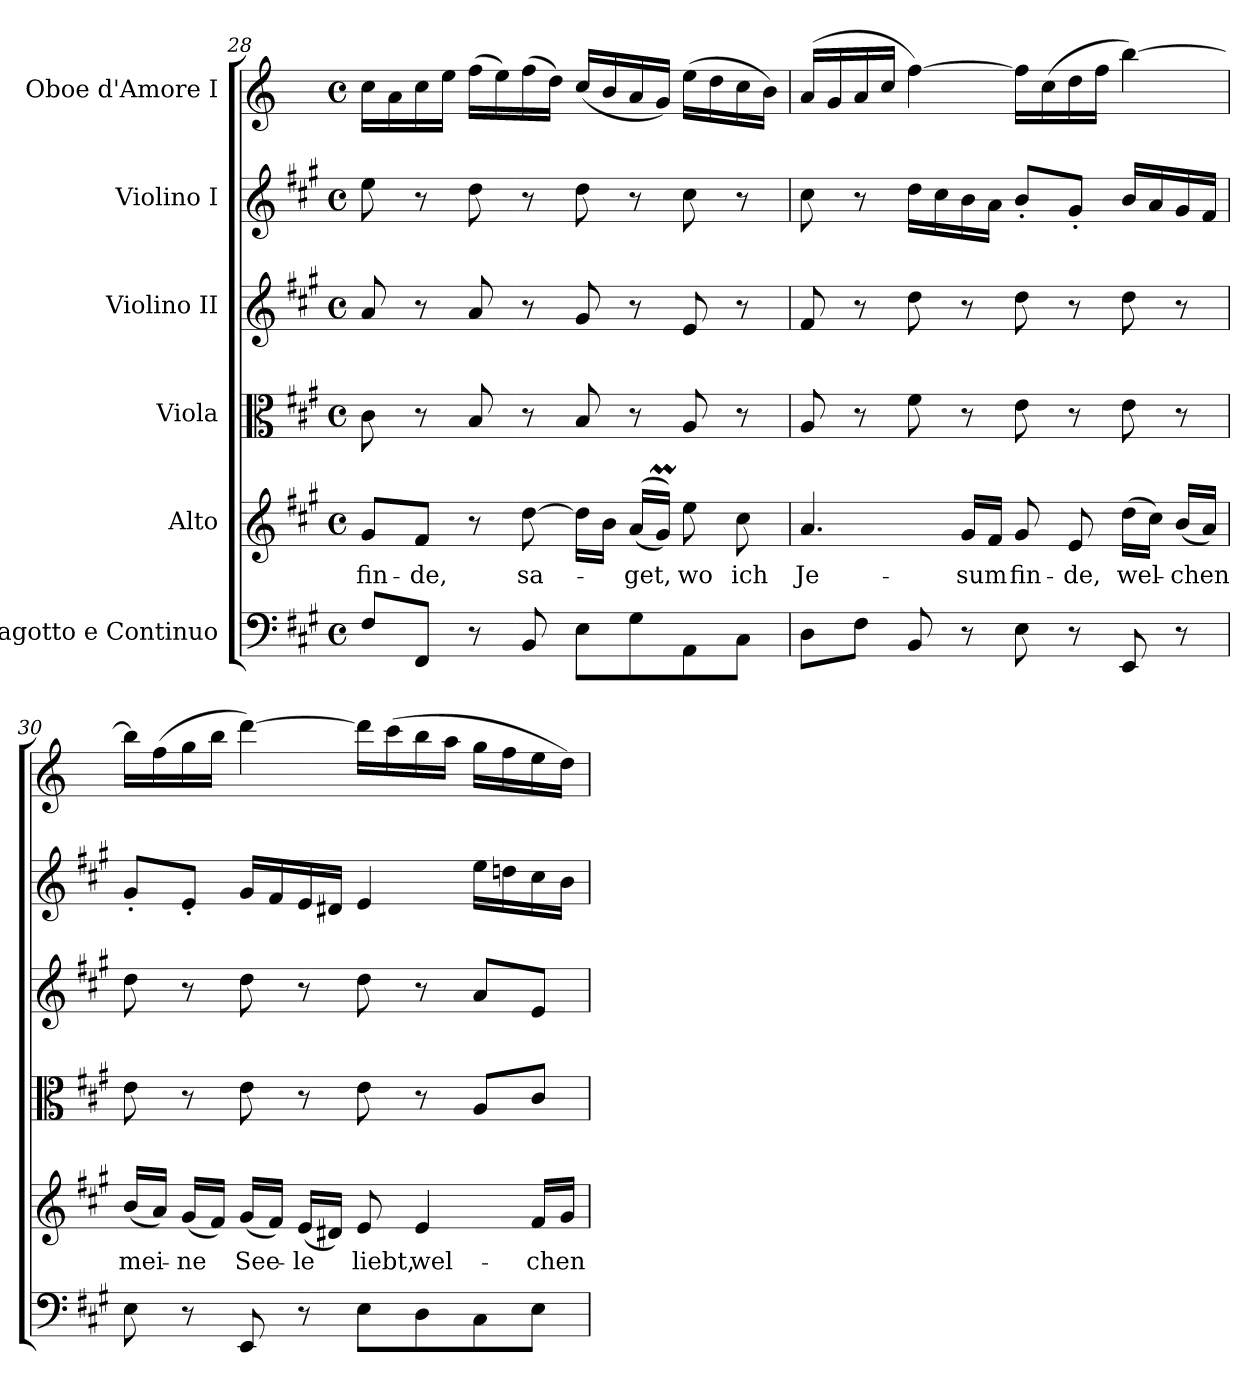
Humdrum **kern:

**kern	**kern	**text	**kern	**kern	**kern	**kern
*part6	*part5	*part5	*part4	*part3	*part2	*part1
*staff6	*staff5	*staff5	*staff4	*staff3	*staff2	*staff1
*I"Fagotto e Continuo	*I"Alto	*	*I"Viola	*I"Violino II	*I"Violino I	*I"Oboe d'Amore I
!!LO:LB:g=z
*clefF4	*clefG2	*	*clefC3	*clefG2	*clefG2	*clefG2
*	*	*	*	*	*	*ITrd2c3
*k[f#c#g#]	*k[f#c#g#]	*	*k[f#c#g#]	*k[f#c#g#]	*k[f#c#g#]	*k[f#c#g#]
*A:	*A:	*	*A:	*A:	*A:	*A:
*M4/4	*M4/4	*	*M4/4	*M4/4	*M4/4	*M4/4
*met(c)	*met(c)	*	*met(c)	*met(c)	*met(c)	*met(c)
=28	=28	=28	=28	=28	=28	=28
!	!	!LO:LY:b:color=#000000	!	!	!	!
8F#i/L	8g#i/L	fin-	8c#i\	8ai/	8eei\	16ai\LL
.	.	.	.	.	.	16f#i\
!	!	!LO:LY:b:color=#000000	!	!	!	!
8FF#i/J	8f#i/J	-de,	8r	8r	8r	16ai\
.	.	.	.	.	.	16cc#i\JJ
8r	8r	.	8Bi/	8ai/	8ddi\	(16ddi\LL
.	.	.	.	.	.	16cc#i\)
!	!	!LO:LY:b:color=#000000	!	!	!	!
8BBi/	[8ddi\	sa-	8r	8r	8r	(16ddi\
.	.	.	.	.	.	16bi\JJ)
8Ei\L	16ddi\LL]	.	8Bi/	8g#i/	8ddi\	(16ai/LL
.	16bi\JJ	.	.	.	.	16g#i/
!	!	!LO:LY:b:color=#000000	!	!	!	!
8G#i\	((16ai/LL	-get,	8r	8r	8r	16f#i/
.	16g#mi/JJ))	.	.	.	.	16ei/JJ)
!	!	!LO:LY:b:color=#000000	!	!	!	!
8AAi\	8eei\	wo	8Ai/	8ei/	8cc#i\	(16cc#i\LL
.	.	.	.	.	.	16bi\
!	!	!LO:LY:b:color=#000000	!	!	!	!
8C#i\J	8cc#i\	ich	8r	8r	8r	16ai\
.	.	.	.	.	.	16g#i\JJ)
=29	=29	=29	=29	=29	=29	=29
!	!	!LO:LY:b:color=#000000	!	!	!	!
8Di\L	4.ai/	Je-	8Ai/	8f#i/	8cc#i\	(16f#i/LL
.	.	.	.	.	.	16ei/
8F#i\J	.	.	8r	8r	8r	16f#i/
.	.	.	.	.	.	16ai/JJ
8BBi/	.	.	8f#i\	8ddi\	16ddi\LL	[4ddi\)
.	.	.	.	.	16cc#i\	.
!	!	!LO:LY:b:color=#000000	!	!	!	!
8r	16g#i/LL	-sum	8r	8r	16bi\	.
.	16f#i/JJ	.	.	.	16ai\JJ	.
!	!	!LO:LY:b:color=#000000	!	!	!	!
8Ei\	8g#i/	fin-	8ei\	8ddi\	8b'i/L	16ddi\LL]
.	.	.	.	.	.	(16ai\
!	!	!LO:LY:b:color=#000000	!	!	!	!
8r	8ei/	-de,	8r	8r	8g#'i/J	16bi\
.	.	.	.	.	.	16ddi\JJ
!	!	!LO:LY:b:color=#000000	!	!	!	!
8EEi/	(16ddi\LL	wel-	8ei\	8ddi\	16bi/LL	[4gg#i\)
.	16cc#i\JJ)	.	.	.	16ai/	.
!	!	!LO:LY:b:color=#000000	!	!	!	!
8r	(16bi/LL	-chen	8r	8r	16g#i/	.
.	16ai/JJ)	.	.	.	16f#i/JJ	.
=30	=30	=30	=30	=30	=30	=30
!	!	!LO:LY:b:color=#000000	!	!	!	!
8Ei\	(16bi/LL	mei-	8ei\	8ddi\	8g#'i/L	16gg#i\LL]
.	16ai/JJ)	.	.	.	.	(16ddi\
!	!	!LO:LY:b:color=#000000	!	!	!	!
8r	(16g#i/LL	-ne	8r	8r	8e'i/J	16eei\
.	16f#i/JJ)	.	.	.	.	16gg#i\JJ
!	!	!LO:LY:b:color=#000000	!	!	!	!
8EEi/	(16g#i/LL	See-	8ei\	8ddi\	16g#i/LL	[4bbi\)
.	16f#i/JJ)	.	.	.	16f#i/	.
!	!	!LO:LY:b:color=#000000	!	!	!	!
8r	(16ei/LL	-le	8r	8r	16ei/	.
.	16d#Xi/JJ)	.	.	.	16d#Xi/JJ	.
!	!	!LO:LY:b:color=#000000	!	!	!	!
8Ei\L	8ei/	liebt,	8ei\	8ddi\	4ei/	16bbi\LL]
.	.	.	.	.	.	(16aai\
!	!	!LO:LY:b:color=#000000	!	!	!	!
8Di\	4ei/	wel-	8r	8r	.	16gg#i\
.	.	.	.	.	.	16ff#i\JJ
8C#i\	.	.	8Ai/L	8ai/L	16eei\LL	16eei\LL
.	.	.	.	.	16ddni\	16ddi\
!	!	!LO:LY:b:color=#000000	!	!	!	!
8Ei\J	16f#i/LL	-chen	8c#i/J	8ei/J	16cc#i\	16cc#i\
.	16g#i/JJ	.	.	.	16bi\JJ	16bi\JJ)
=	=	=	=	=	=	=
*-	*-	*-	*-	*-	*-	*-
